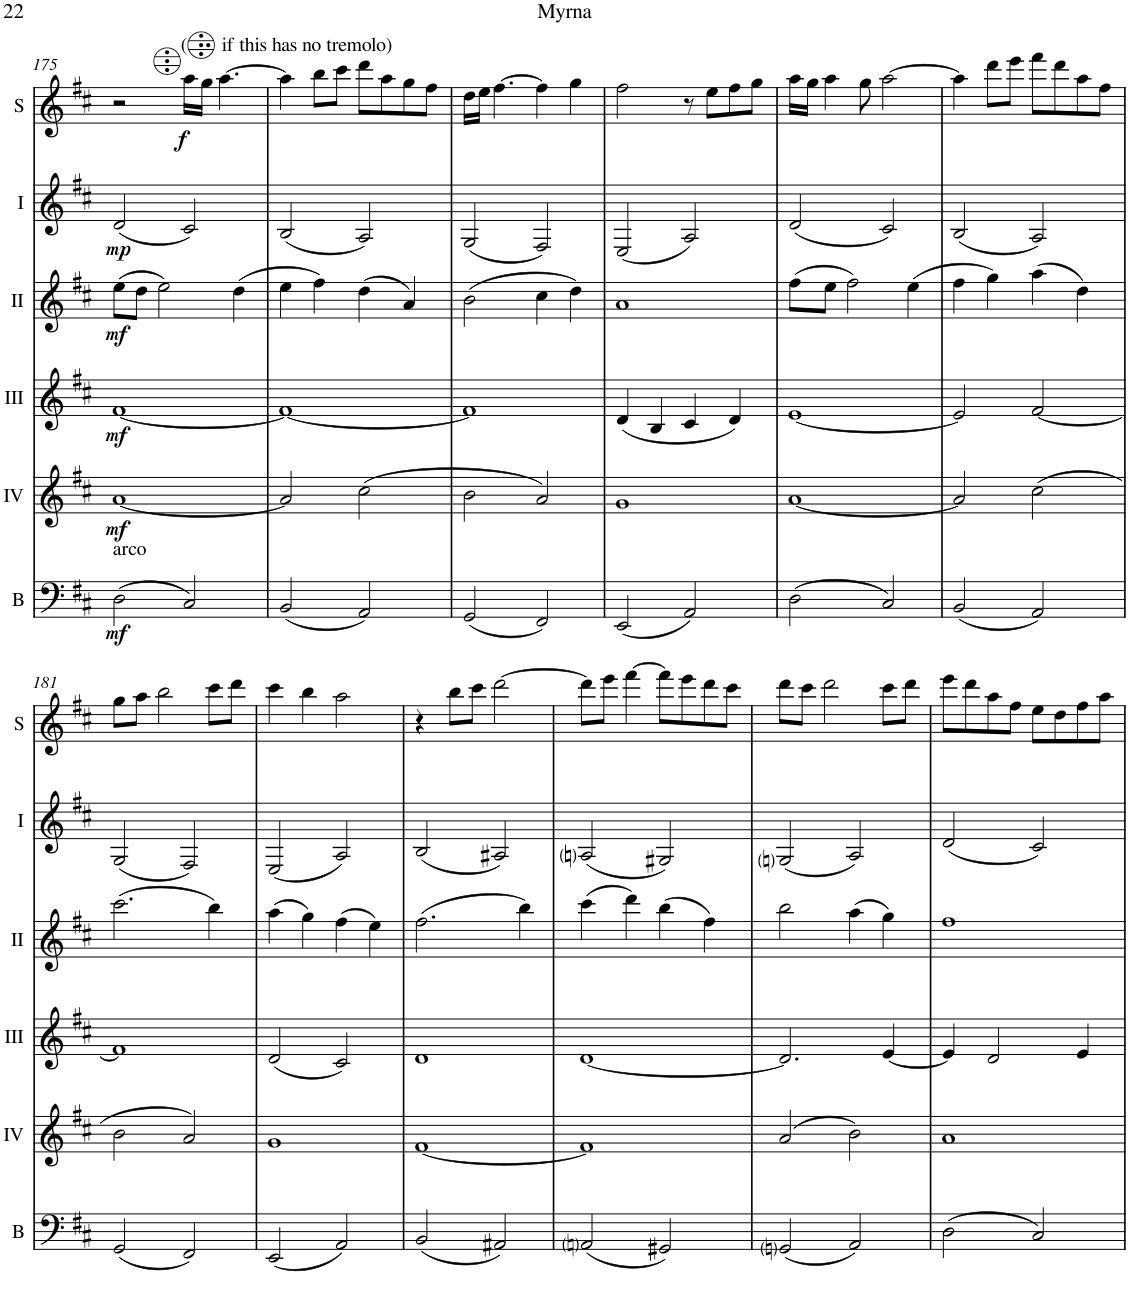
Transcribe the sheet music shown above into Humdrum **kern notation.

**kern	**dynam	**kern	**dynam	**kern	**dynam	**kern	**dynam	**kern	**dynam	**kern	**dynam
*part6	*part6	*part5	*part5	*part4	*part4	*part3	*part3	*part2	*part2	*part1	*part1
*staff6	*staff6	*staff5	*staff5	*staff4	*staff4	*staff3	*staff3	*staff2	*staff2	*staff1	*staff1
*I"Bass	*	*I"Acc. 4	*	*I"Acc. 3	*	*I"Acc. 2	*	*I"Acc. 1	*	*I"Solo	*
*I'B	*	*	*	*	*	*	*	*	*	*I'S	*
!!LO:PB:g=z
*clefF4	*	*clefG2	*	*clefG2	*	*clefG2	*	*clefG2	*	*clefG2	*
*Trd7c12	*	*Trd7c12	*	*	*	*	*	*Trd7c12	*	*	*
*k[f#c#]	*	*k[f#c#]	*	*k[f#c#]	*	*k[f#c#]	*	*k[f#c#]	*	*k[f#c#]	*
*M4/4	*	*M4/4	*	*M4/4	*	*M4/4	*	*M4/4	*	*M4/4	*
=175	=175	=175	=175	=175	=175	=175	=175	=175	=175	=175	=175
!LO:TX:a:t=arco	!	!	!	!	!	!	!	!	!	!	!
!	!LO:DY:b	!	!LO:DY:b	!	!LO:DY:b	!	!LO:DY:b	!	!LO:DY:b	!	!
(2D\	mf	[1a	mf	[1f#	mf	(8ee\L	mf	(2d/	mp	2r	.
.	.	.	.	.	.	8dd\J	.	.	.	.	.
.	.	.	.	.	.	2ee\)	.	.	.	.	.
!	!	!	!	!	!	!	!	!	!	!LO:TX:a:t=(       if this has no tremolo)	!
!	!	!	!	!	!	!	!	!	!	!	!LO:DY:b
2C#/)	.	.	.	.	.	.	.	2c#/)	.	16a\LL	f
.	.	.	.	.	.	.	.	.	.	16g\JJ	.
.	.	.	.	.	.	.	.	.	.	[4.a\	.
.	.	.	.	.	.	(4dd\	.	.	.	.	.
=176	=176	=176	=176	=176	=176	=176	=176	=176	=176	=176	=176
(2BB/	.	2a/]	.	1f#_	.	4ee\	.	(2B/	.	4a\]	.
.	.	.	.	.	.	4ff#\)	.	.	.	8b\L	.
.	.	.	.	.	.	.	.	.	.	8cc#\J	.
2AA/)	.	(2cc#\	.	.	.	(4dd\	.	2A/)	.	8dd\L	.
.	.	.	.	.	.	.	.	.	.	8a\	.
.	.	.	.	.	.	4a/)	.	.	.	8g\	.
.	.	.	.	.	.	.	.	.	.	8f#\J	.
=177	=177	=177	=177	=177	=177	=177	=177	=177	=177	=177	=177
(2GG/	.	2b\	.	1f#]	.	(2b\	.	(2G/	.	16d\LL	.
.	.	.	.	.	.	.	.	.	.	16e\JJ	.
.	.	.	.	.	.	.	.	.	.	[4.f#\	.
2FF#/)	.	2a/)	.	.	.	4cc#\	.	2F#/)	.	4f#\]	.
.	.	.	.	.	.	4dd\)	.	.	.	4g\	.
=178	=178	=178	=178	=178	=178	=178	=178	=178	=178	=178	=178
(2EE/	.	1g	.	(4d/	.	1a	.	(2E/	.	2f#\	.
.	.	.	.	4B/	.	.	.	.	.	.	.
2AA/)	.	.	.	4c#/	.	.	.	2A/)	.	8r	.
.	.	.	.	.	.	.	.	.	.	8e\L	.
.	.	.	.	4d/)	.	.	.	.	.	8f#\	.
.	.	.	.	.	.	.	.	.	.	8g\J	.
=179	=179	=179	=179	=179	=179	=179	=179	=179	=179	=179	=179
(2D\	.	[1a	.	[1e	.	(8ff#\L	.	(2d/	.	16a\LL	.
.	.	.	.	.	.	.	.	.	.	16g\JJ	.
.	.	.	.	.	.	8ee\J	.	.	.	4a\	.
.	.	.	.	.	.	2ff#\)	.	.	.	.	.
.	.	.	.	.	.	.	.	.	.	8g\	.
2C#/)	.	.	.	.	.	.	.	2c#/)	.	[2a\	.
.	.	.	.	.	.	(4ee\	.	.	.	.	.
=180	=180	=180	=180	=180	=180	=180	=180	=180	=180	=180	=180
(2BB/	.	2a/]	.	2e/]	.	4ff#\	.	(2B/	.	4a\]	.
.	.	.	.	.	.	4gg\)	.	.	.	8dd\L	.
.	.	.	.	.	.	.	.	.	.	8ee\J	.
2AA/)	.	(2cc#\	.	[2f#/	.	(4aa\	.	2A/)	.	8ff#\L	.
.	.	.	.	.	.	.	.	.	.	8dd\	.
.	.	.	.	.	.	4dd\)	.	.	.	8a\	.
.	.	.	.	.	.	.	.	.	.	8f#\J	.
!!LO:LB:g=z
=181	=181	=181	=181	=181	=181	=181	=181	=181	=181	=181	=181
(2GG/	.	2b\	.	1f#]	.	(2.ccc#\	.	(2G/	.	8g\L	.
.	.	.	.	.	.	.	.	.	.	8a\J	.
.	.	.	.	.	.	.	.	.	.	2b\	.
2FF#/)	.	2a/)	.	.	.	.	.	2F#/)	.	.	.
.	.	.	.	.	.	4bb\)	.	.	.	8cc#\L	.
.	.	.	.	.	.	.	.	.	.	8dd\J	.
=182	=182	=182	=182	=182	=182	=182	=182	=182	=182	=182	=182
(2EE/	.	1g	.	(2d/	.	(4aa\	.	(2E/	.	4cc#\	.
.	.	.	.	.	.	4gg\)	.	.	.	4b\	.
2AA/)	.	.	.	2c#/)	.	(4ff#\	.	2A/)	.	2a\	.
.	.	.	.	.	.	4ee\)	.	.	.	.	.
=183	=183	=183	=183	=183	=183	=183	=183	=183	=183	=183	=183
(2BB/	.	[1f#	.	1d	.	(2.ff#\	.	(2B/	.	4r	.
.	.	.	.	.	.	.	.	.	.	8b\L	.
.	.	.	.	.	.	.	.	.	.	8cc#\J	.
2AA#X/)	.	.	.	.	.	.	.	2A#X/)	.	[2dd\	.
.	.	.	.	.	.	4bb\)	.	.	.	.	.
=184	=184	=184	=184	=184	=184	=184	=184	=184	=184	=184	=184
(2AAni/	.	1f#]	.	[1d	.	(4ccc#\	.	(2Ani/	.	8dd\L]	.
.	.	.	.	.	.	.	.	.	.	8ee\J	.
.	.	.	.	.	.	4ddd\)	.	.	.	[4ff#\	.
2GG#X/)	.	.	.	.	.	(4bb\	.	2G#X/)	.	8ff#\L]	.
.	.	.	.	.	.	.	.	.	.	8ee\	.
.	.	.	.	.	.	4ff#\)	.	.	.	8dd\	.
.	.	.	.	.	.	.	.	.	.	8cc#\J	.
=185	=185	=185	=185	=185	=185	=185	=185	=185	=185	=185	=185
(2GGni/	.	(2a/	.	2.d/]	.	2bb\	.	(2Gni/	.	8dd\L	.
.	.	.	.	.	.	.	.	.	.	8cc#\J	.
.	.	.	.	.	.	.	.	.	.	2dd\	.
2AA/)	.	2b\)	.	.	.	(4aa\	.	2A/)	.	.	.
.	.	.	.	[4e/	.	4gg\)	.	.	.	8cc#\L	.
.	.	.	.	.	.	.	.	.	.	8dd\J	.
=186	=186	=186	=186	=186	=186	=186	=186	=186	=186	=186	=186
(2D\	.	1a	.	4e/]	.	1ff#	.	(2d/	.	8ee\L	.
.	.	.	.	.	.	.	.	.	.	8dd\	.
.	.	.	.	2d/	.	.	.	.	.	8a\	.
.	.	.	.	.	.	.	.	.	.	8f#\J	.
2C#/)	.	.	.	.	.	.	.	2c#/)	.	8e\L	.
.	.	.	.	.	.	.	.	.	.	8d\	.
.	.	.	.	4e/	.	.	.	.	.	8f#\	.
.	.	.	.	.	.	.	.	.	.	8a\J	.
=	=	=	=	=	=	=	=	=	=	=	=
*-	*-	*-	*-	*-	*-	*-	*-	*-	*-	*-	*-
